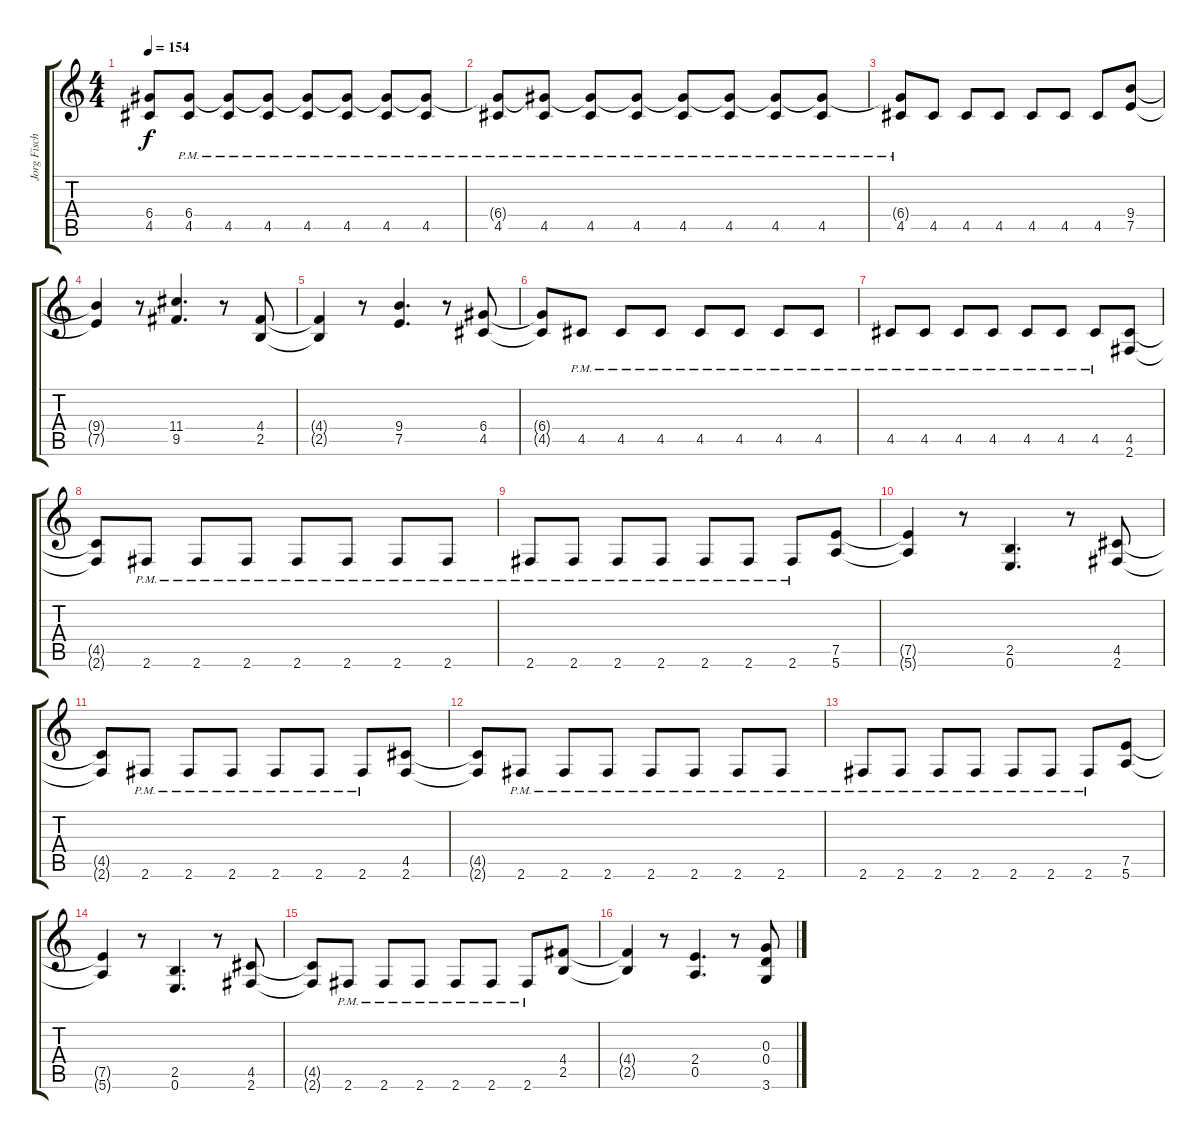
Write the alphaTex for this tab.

\track ("Jorg Fischer" "Jorg Fisch") {instrument distortionguitar}
\staff {score tabs}
\tuning (E4 B3 G3 D3 A2 E2) {hide}
\ts (4 4)
\tempo 154
\clef g2
\ks c
(6.4{t} 4.5{t}).8{dy f} (6.4{pm} 4.5{pm}).8 (6.4{pm t} 4.5{pm}).8 (6.4{pm t} 4.5{pm}).8 (6.4{pm t} 4.5{pm}).8 (6.4{pm t} 4.5{pm}).8 (6.4{pm t} 4.5{pm}).8 (6.4{pm t} 4.5{pm}).8 |
(6.4{pm t} 4.5).8 (6.4{pm t} 4.5).8 (6.4{pm t} 4.5).8 (6.4{pm t} 4.5).8 (6.4{pm t} 4.5).8 (6.4{pm t} 4.5).8 (6.4{pm t} 4.5).8 (6.4{pm t} 4.5).8 |
(6.4{pm t} 4.5).8 4.5.8 4.5.8 4.5.8 4.5.8 4.5.8 4.5.8 (9.4 7.5).8 |
(9.4{t} 7.5{t}).4 r.8 (11.4 9.5).4{d} r.8 (4.4 2.5).8 |
(4.4{t} 2.5{t}).4 r.8 (9.4 7.5).4{d} r.8 (6.4 4.5).8 |
(6.4{t} 4.5{t}).8 4.5{pm}.8 4.5{pm}.8 4.5{pm}.8 4.5{pm}.8 4.5{pm}.8 4.5{pm}.8 4.5{pm}.8 |
4.5{pm}.8 4.5{pm}.8 4.5{pm}.8 4.5{pm}.8 4.5{pm}.8 4.5{pm}.8 4.5{pm}.8 (4.5 2.6).8 |
(4.5{t} 2.6{t}).8 2.6{pm}.8 2.6{pm}.8 2.6{pm}.8 2.6{pm}.8 2.6{pm}.8 2.6{pm}.8 2.6{pm}.8 |
2.6{pm}.8 2.6{pm}.8 2.6{pm}.8 2.6{pm}.8 2.6{pm}.8 2.6{pm}.8 2.6{pm}.8 (7.5 5.6).8 |
(7.5{t} 5.6{t}).4 r.8 (2.5 0.6).4{d} r.8 (4.5 2.6).8 |
(4.5{t} 2.6{t}).8 2.6{pm}.8 2.6{pm}.8 2.6{pm}.8 2.6{pm}.8 2.6{pm}.8 2.6{pm}.8 (4.5 2.6).8 |
(4.5{t} 2.6{t}).8 2.6{pm}.8 2.6{pm}.8 2.6{pm}.8 2.6{pm}.8 2.6{pm}.8 2.6{pm}.8 2.6{pm}.8 |
2.6{pm}.8 2.6{pm}.8 2.6{pm}.8 2.6{pm}.8 2.6{pm}.8 2.6{pm}.8 2.6{pm}.8 (7.5 5.6).8 |
(7.5{t} 5.6{t}).4 r.8 (2.5 0.6).4{d} r.8 (4.5 2.6).8 |
(4.5{t} 2.6{t}).8 2.6{pm}.8 2.6{pm}.8 2.6{pm}.8 2.6{pm}.8 2.6{pm}.8 2.6{pm}.8 (4.4 2.5).8 |
(4.4{t} 2.5{t}).4 r.8 (2.4 0.5).4{d} r.8 (0.3 0.4 3.6).8
